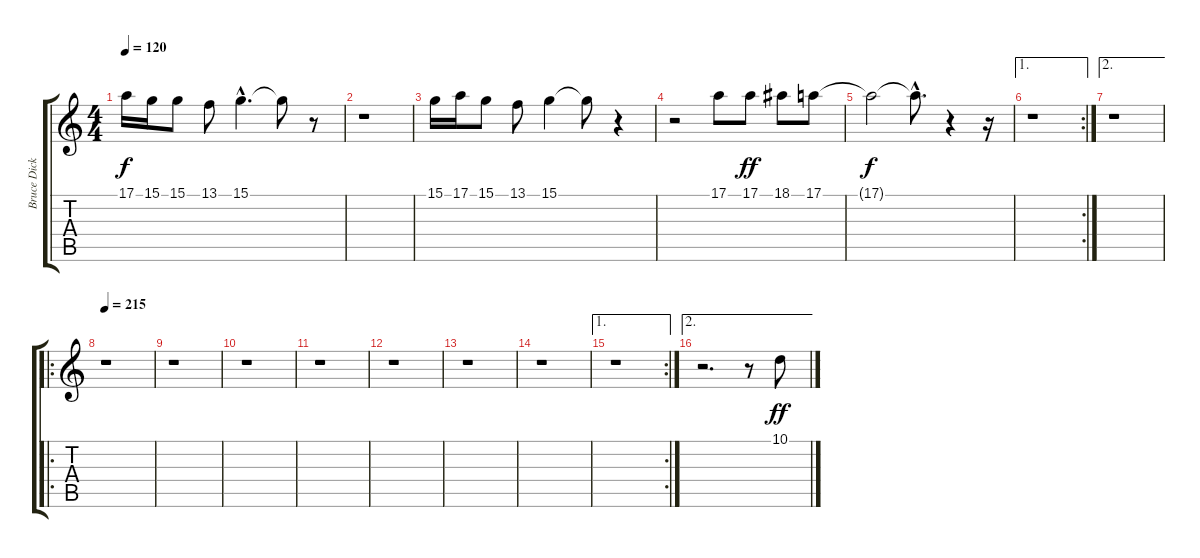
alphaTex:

\track ("Bruce Dickinson" "Bruce Dick") {instrument violin}
\staff {score tabs}
\tuning (E4 B3 G3 D3 A2 E2) {hide}
\ts (4 4)
\tempo 120
\clef g2
\ks c
17.1.16{dy f} 15.1.16 15.1.8 13.1.8 15.1{hac}.4{d} 15.1{t}.8 r.8 |
r.1 |
15.1.16 17.1.16 15.1.8 13.1.8 15.1.4 15.1{t}.8 r.4 |
r.2 17.1.8 17.1.8{dy ff} 18.1.8 17.1.8 |
17.1{t}.2{dy f} 17.1{hac t}.8{d} r.4 r.16 |
\ae 1
\rc 2
r.1 |
\ae 2
r.1 |
\ro
\tempo 215
r.1 |
r.1 |
r.1 |
r.1 |
r.1 |
r.1 |
r.1 |
\ae 1
\rc 2
r.1 |
\ae 2
r.2{d} r.8 10.1.8{dy ff}
